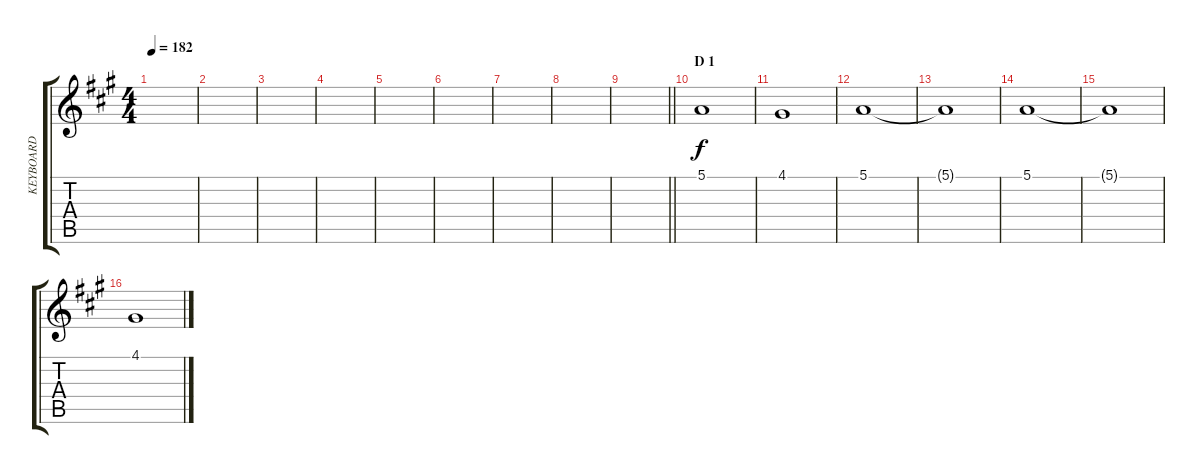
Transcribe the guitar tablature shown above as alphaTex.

\track ("KEYBOARD" "KEYBOARD") {instrument rockorgan}
\staff {score tabs}
\tuning (E4 B3 G3 D3 A2 E2) {hide}
\ts (4 4)
\tempo 182
\clef g2
\ks a
|
|
|
|
|
|
|
|
\barLineRight lightlight
|
\section ("" "D 1")
5.1.1{instrument synthstrings1} |
4.1.1 |
5.1.1 |
5.1{t}.1 |
5.1.1 |
5.1{t}.1 |
4.1.1
